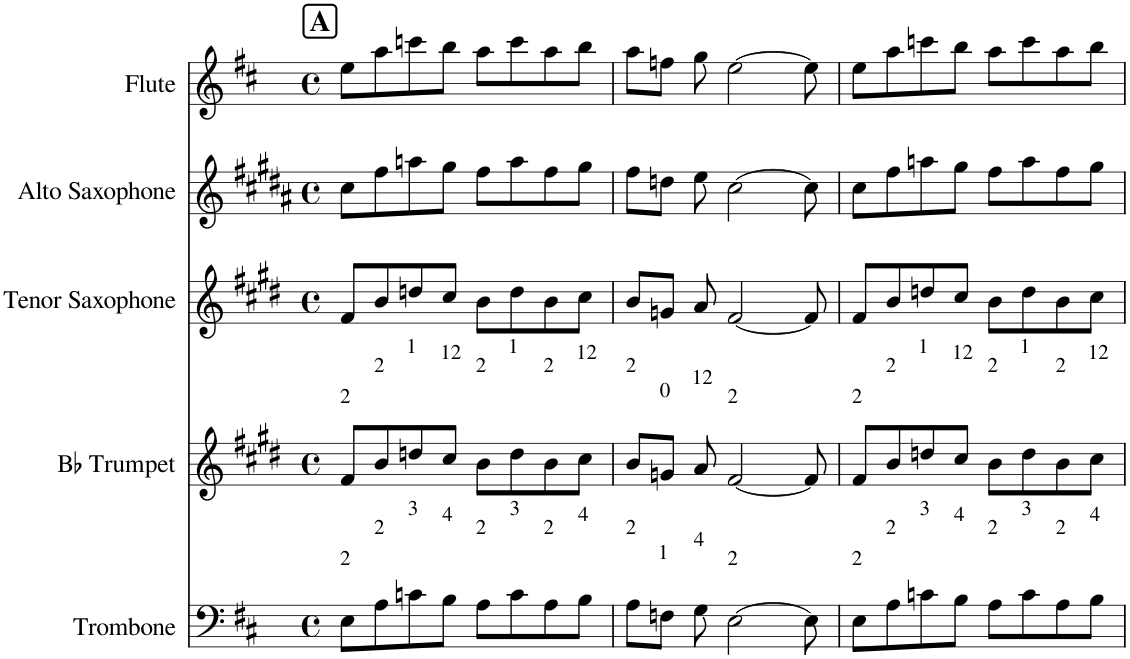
**kern	**kern	**kern	**kern	**kern
*part5	*part4	*part3	*part2	*part1
*staff5	*staff4	*staff3	*staff2	*staff1
*I"Trombone	*I"Bb Trumpet	*I"Tenor Saxophone	*I"Alto Saxophone	*I"Flute
*I'Tbn.	*I'Bb Tpt.	*I'T. Sax.	*I'A. Sax.	*I'Fl.
*clefF4	*clefG2	*clefG2	*clefG2	*clefG2
*	*Trd1c2	*Trd8c14	*Trd5c9	*
*k[f#c#]	*k[f#c#g#d#]	*k[f#c#g#d#]	*k[f#c#g#d#a#]	*k[f#c#]
*M4/4	*M4/4	*M4/4	*M4/4	*M4/4
*met(c)	*met(c)	*met(c)	*met(c)	*met(c)
!!LO:REH:place=s1:a:B:cj:fs=14:t=A
=1	=1	=1	=1	=1
!	!LO:TX:a:t=2	!	!	!
!LO:TX:a:t=2	!	!	!	!
8E\L	8f#/L	8f#/L	8cc#\L	8ee\L
!	!LO:TX:a:t=2	!	!	!
!LO:TX:a:t=2	!	!	!	!
8A\	8b/	8b/	8ff#\	8aa\
!	!LO:TX:a:t=1	!	!	!
!LO:TX:a:t=3	!	!	!	!
8cn\	8ddn/	8ddn/	8aan\	8cccn\
!	!LO:TX:a:t=12	!	!	!
!LO:TX:a:t=4	!	!	!	!
8B\J	8cc#/J	8cc#/J	8gg#\J	8bb\J
!	!LO:TX:a:t=2	!	!	!
!LO:TX:a:t=2	!	!	!	!
8A\L	8b\L	8b\L	8ff#\L	8aa\L
!	!LO:TX:a:t=1	!	!	!
!LO:TX:a:t=3	!	!	!	!
8c\	8dd\	8dd\	8aa\	8ccc\
!	!LO:TX:a:t=2	!	!	!
!LO:TX:a:t=2	!	!	!	!
8A\	8b\	8b\	8ff#\	8aa\
!	!LO:TX:a:t=12	!	!	!
!LO:TX:a:t=4	!	!	!	!
8B\J	8cc#\J	8cc#\J	8gg#\J	8bb\J
=2	=2	=2	=2	=2
!	!LO:TX:a:t=2	!	!	!
!LO:TX:a:t=2	!	!	!	!
8A\L	8b/L	8b/L	8ff#\L	8aa\L
!	!LO:TX:a:t=0	!	!	!
!LO:TX:a:t=1	!	!	!	!
8Fn\J	8gn/J	8gn/J	8ddn\J	8ffn\J
!	!LO:TX:a:t=12	!	!	!
!LO:TX:a:t=4	!	!	!	!
8G\	8a/	8a/	8ee\	8gg\
!	!LO:TX:a:t=2	!	!	!
!LO:TX:a:t=2	!	!	!	!
[2E\	[2f#/	[2f#/	[2cc#\	[2ee\
8E\]	8f#/]	8f#/]	8cc#\]	8ee\]
=3	=3	=3	=3	=3
!	!LO:TX:a:t=2	!	!	!
!LO:TX:a:t=2	!	!	!	!
8E\L	8f#/L	8f#/L	8cc#\L	8ee\L
!	!LO:TX:a:t=2	!	!	!
!LO:TX:a:t=2	!	!	!	!
8A\	8b/	8b/	8ff#\	8aa\
!	!LO:TX:a:t=1	!	!	!
!LO:TX:a:t=3	!	!	!	!
8cn\	8ddn/	8ddn/	8aan\	8cccn\
!	!LO:TX:a:t=12	!	!	!
!LO:TX:a:t=4	!	!	!	!
8B\J	8cc#/J	8cc#/J	8gg#\J	8bb\J
!	!LO:TX:a:t=2	!	!	!
!LO:TX:a:t=2	!	!	!	!
8A\L	8b\L	8b\L	8ff#\L	8aa\L
!	!LO:TX:a:t=1	!	!	!
!LO:TX:a:t=3	!	!	!	!
8c\	8dd\	8dd\	8aa\	8ccc\
!	!LO:TX:a:t=2	!	!	!
!LO:TX:a:t=2	!	!	!	!
8A\	8b\	8b\	8ff#\	8aa\
!	!LO:TX:a:t=12	!	!	!
!LO:TX:a:t=4	!	!	!	!
8B\J	8cc#\J	8cc#\J	8gg#\J	8bb\J
=	=	=	=	=
*-	*-	*-	*-	*-
